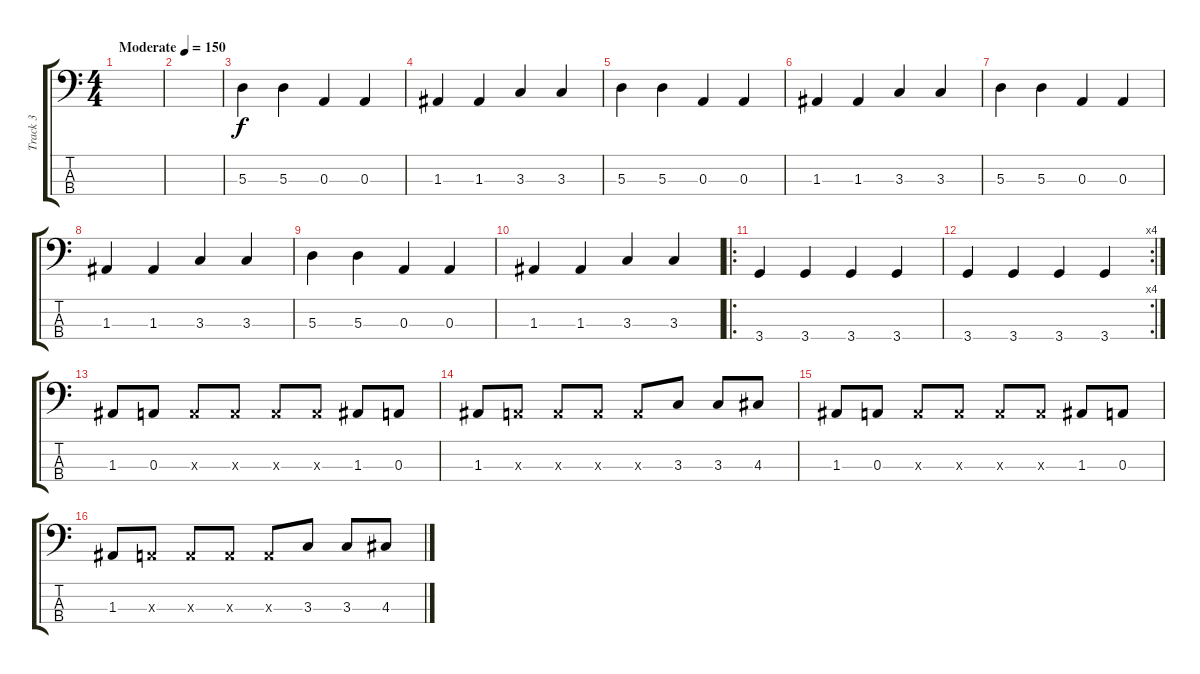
\track ("Track 3" "Track 3") {instrument electricbassfinger}
\staff {score tabs}
\tuning (G2 D2 A1 E1) {hide}
\ts (4 4)
\tempo (150 "Moderate")
\clef f4
\ks c
|
|
5.3.4 5.3.4 0.3.4 0.3.4 |
1.3.4 1.3.4 3.3.4 3.3.4 |
5.3.4 5.3.4 0.3.4 0.3.4 |
1.3.4 1.3.4 3.3.4 3.3.4 |
5.3.4 5.3.4 0.3.4 0.3.4 |
1.3.4 1.3.4 3.3.4 3.3.4 |
5.3.4 5.3.4 0.3.4 0.3.4 |
1.3.4 1.3.4 3.3.4 3.3.4 |
\ro
3.4.4 3.4.4 3.4.4 3.4.4 |
\rc 4
3.4.4 3.4.4 3.4.4 3.4.4 |
1.3.8 0.3.8 0.3{x}.8 0.3{x}.8 0.3{x}.8 0.3{x}.8 1.3.8 0.3.8 |
1.3.8 0.3{x}.8 0.3{x}.8 0.3{x}.8 0.3{x}.8 3.3.8 3.3.8 4.3.8 |
1.3.8 0.3.8 0.3{x}.8 0.3{x}.8 0.3{x}.8 0.3{x}.8 1.3.8 0.3.8 |
1.3.8 0.3{x}.8 0.3{x}.8 0.3{x}.8 0.3{x}.8 3.3.8 3.3.8 4.3.8
